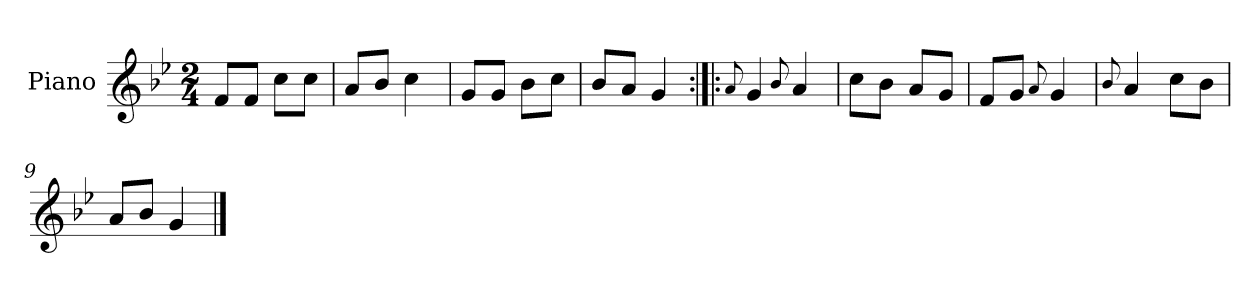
**kern
*part1
*staff1
*I"Piano
*I'Pno.
*clefG2
*k[b-e-]
*M2/4
=1
8f/L
8f/J
8cc\L
8cc\J
=2
8a/L
8b-/J
4cc\
=3
8g/L
8g/J
8b-\L
8cc\J
=4
8b-/L
8a/J
4g/
=5:|!|:
8qqa/
4g/
8qqb-/
4a/
=6
8cc\L
8b-\J
8a/L
8g/J
=7
8f/L
8g/J
8qqa/
4g/
=8
8qqb-/
4a/
8cc\L
8b-\J
=9
8a/L
8b-/J
4g/
==
*-
